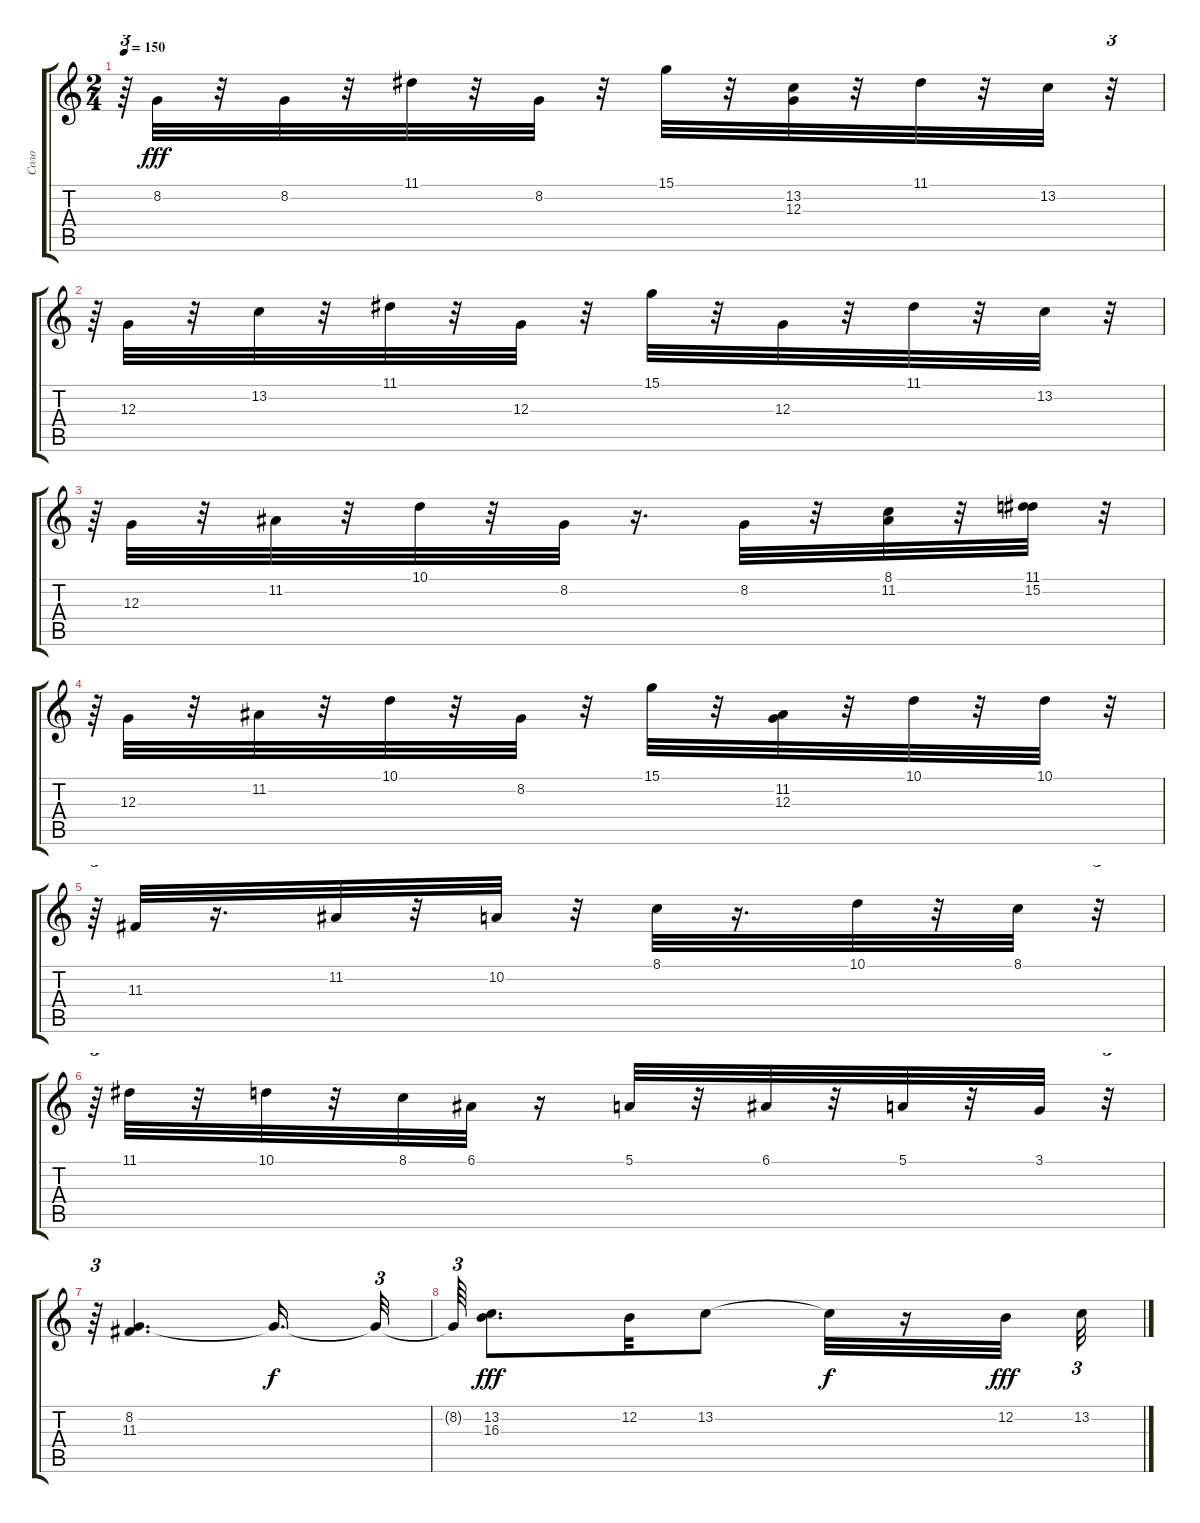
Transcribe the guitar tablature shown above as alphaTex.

\track ("Соло" "Соло") {instrument accordion}
\staff {score tabs}
\tuning (E4 B3 G3 D3 A2 E2) {hide}
\ts (2 4)
\tempo 150
\clef g2
\ks c
r.64{tu (3 2) dy fff} 8.2.32 r.32 8.2.32 r.32 11.1.32 r.32 8.2.32 r.32 15.1.32 r.32 (13.2 12.3).32 r.32 11.1.32 r.32 13.2.32 r.32{tu (3 2)} |
r.64{tu (3 2)} 12.3.32 r.32 13.2.32 r.32 11.1.32 r.32 12.3.32 r.32 15.1.32 r.32 12.3.32 r.32 11.1.32 r.32 13.2.32 r.32{tu (3 2)} |
r.64{tu (3 2)} 12.3.32 r.32 11.2.32 r.32 10.1.32 r.32 8.2.32 r.16{d} 8.2.32 r.32 (8.1 11.2).32 r.32 (11.1 15.2).32 r.32{tu (3 2)} |
r.64{tu (3 2)} 12.3.32 r.32 11.2.32 r.32 10.1.32 r.32 8.2.32 r.32 15.1.32 r.32 (11.2 12.3).32 r.32 10.1.32 r.32 10.1.32 r.32{tu (3 2)} |
r.64{tu (3 2)} 11.3.32 r.16{d} 11.2.32 r.32 10.2.32 r.32 8.1.32 r.16{d} 10.1.32 r.32 8.1.32 r.32{tu (3 2)} |
r.64{tu (3 2)} 11.1.32 r.32 10.1.32 r.32 8.1.32 6.1.32 r.16 5.1.32 r.32 6.1.32 r.32 5.1.32 r.32 3.1.32 r.32{tu (3 2)} |
r.64{tu (3 2)} (8.2 11.3).4{d} 8.2{t}.16{d dy f} 8.2{t}.32{tu (3 2)} |
8.2{t}.64{tu (3 2)} (13.2 16.3).8{d dy fff} 12.2.32 13.2.8 13.2{t}.32{dy f} r.16 12.2.32{dy fff} 13.2.32{tu (3 2)}
